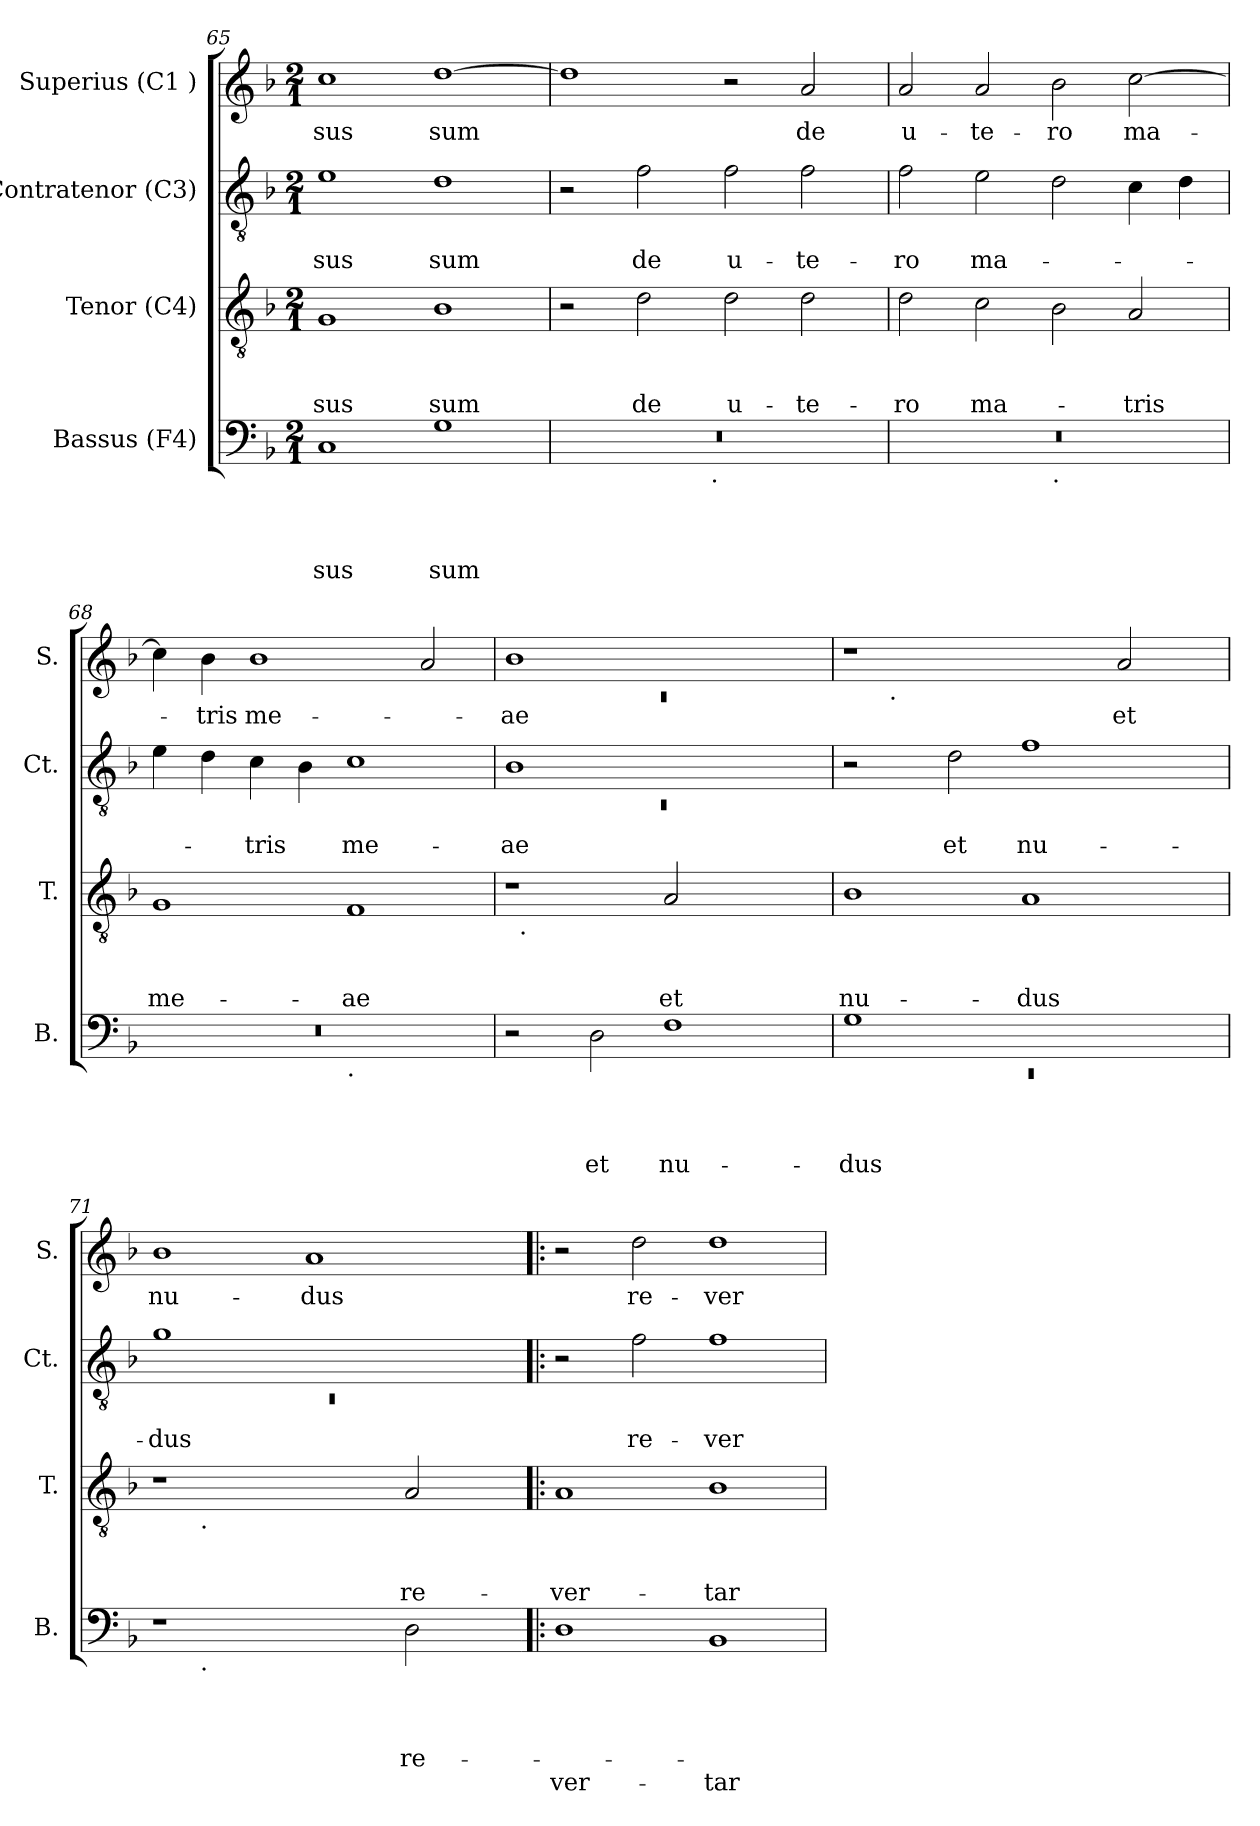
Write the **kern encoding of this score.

**kern	**text	**text	**text	**text	**text	**kern	**text	**text	**text	**kern	**text	**text	**kern	**text
*part4	*part4	*part4	*part4	*part4	*part4	*part3	*part3	*part3	*part3	*part2	*part2	*part2	*part1	*part1
*staff4	*staff4	*staff4	*staff4	*staff4	*staff4	*staff3	*staff3	*staff3	*staff3	*staff2	*staff2	*staff2	*staff1	*staff1
*I"Bassus (F4)	*	*	*	*	*	*I"Tenor (C4)	*	*	*	*I"Contratenor (C3)	*	*	*I"Superius (C1 )	*
*I'B.	*	*	*	*	*	*I'T.	*	*	*	*I'Ct.	*	*	*I'S.	*
*clefF4	*	*	*	*	*	*clefGv2	*	*	*	*clefGv2	*	*	*clefG2	*
*k[b-]	*	*	*	*	*	*k[b-]	*	*	*	*k[b-]	*	*	*k[b-]	*
*F:	*	*	*	*	*	*F:	*	*	*	*F:	*	*	*F:	*
*M2/1	*	*	*	*	*	*M2/1	*	*	*	*M2/1	*	*	*M2/1	*
=65	=65	=65	=65	=65	=65	=65	=65	=65	=65	=65	=65	=65	=65	=65
!	!	!	!	!LO:LY:b	!	!	!	!	!LO:LY:b	!	!	!LO:LY:b	!	!LO:LY:b
1C	.	.	.	-sus	.	1G	.	.	-sus	1e	.	-sus	1cc	-sus
!	!	!	!	!LO:LY:b	!	!	!	!	!LO:LY:b	!	!	!LO:LY:b	!	!LO:LY:b
1G	.	.	.	sum	.	1B-	.	.	sum	1d	.	sum	[>1dd	sum
=66	=66	=66	=66	=66	=66	=66	=66	=66	=66	=66	=66	=66	=66	=66
*^	*	*	*	*	*	*	*	*	*	*	*	*	*	*
0r	2ryy	.	.	.	.	.	2r	.	.	.	2r	.	.	1dd]	.
!	!	!	!	!	!	!	!	!	!	!LO:LY:b	!	!	!LO:LY:b	!	!
.	4...ryy	.	.	.	.	.	2d\	.	.	de	2f\	.	de	.	.
!	!LO:TX:b:t=.	!	!	!	!	!	!	!	!	!	!	!	!	!	!
.	1ryy	.	.	.	.	.	.	.	.	.	.	.	.	.	.
!	!	!	!	!	!	!	!	!	!	!LO:LY:b	!	!	!LO:LY:b	!	!
.	.	.	.	.	.	.	2d\	.	.	u-	2f\	.	u-	2r	.
!	!	!	!	!	!	!	!	!	!	!LO:LY:b	!	!	!LO:LY:b	!	!LO:LY:b
.	.	.	.	.	.	.	2d\	.	.	-te-	2f\	.	-te-	2a/	de
.	32ryy	.	.	.	.	.	.	.	.	.	.	.	.	.	.
!!LO:LB:g=z
=67	=67	=67	=67	=67	=67	=67	=67	=67	=67	=67	=67	=67	=67	=67	=67
!	!	!	!	!	!	!	!	!	!	!LO:LY:b	!	!	!LO:LY:b	!	!LO:LY:b
0r	1ryy	.	.	.	.	.	2d\	.	.	-ro	2f\	.	-ro	2a/	u-
!	!	!	!	!	!	!	!	!	!	!LO:LY:b	!	!	!LO:LY:b	!	!LO:LY:b
.	.	.	.	.	.	.	2c\	.	.	ma-	2e\	.	ma-	2a/	-te-
!	!LO:TX:b:t=.	!	!	!	!	!	!	!	!	!	!	!	!	!	!
!	!	!	!	!	!	!	!	!	!	!	!	!	!	!	!LO:LY:b
.	1ryy	.	.	.	.	.	2B-\	.	.	.	2d\	.	.	2b-\	-ro
!	!	!	!	!	!	!	!	!	!	!LO:LY:b	!	!	!	!	!LO:LY:b
.	.	.	.	.	.	.	2A/	.	.	-tris	4c\	.	.	[>2cc\	ma-
.	.	.	.	.	.	.	.	.	.	.	4d\	.	.	.	.
=68	=68	=68	=68	=68	=68	=68	=68	=68	=68	=68	=68	=68	=68	=68	=68
!	!	!	!	!	!	!	!	!	!	!LO:LY:b	!	!	!	!	!
0r	1ryy	.	.	.	.	.	1G	.	.	me-	4e\	.	.	4cc\]	.
!	!	!	!	!	!	!	!	!	!	!	!	!	!	!	!LO:LY:b
.	.	.	.	.	.	.	.	.	.	.	4d\	.	.	4b-\	-tris
!	!	!	!	!	!	!	!	!	!	!	!	!	!LO:LY:b	!	!LO:LY:b
.	.	.	.	.	.	.	.	.	.	.	4c\	.	-tris	1b-	me-
.	.	.	.	.	.	.	.	.	.	.	4B-\	.	.	.	.
!	!LO:TX:b:t=.	!	!	!	!	!	!	!	!	!	!	!	!	!	!
!	!	!	!	!	!	!	!	!	!	!LO:LY:b	!	!	!LO:LY:b	!	!
.	1ryy	.	.	.	.	.	1F	.	.	-ae	1c	.	me-	.	.
.	.	.	.	.	.	.	.	.	.	.	.	.	.	2a/	.
=69	=69	=69	=69	=69	=69	=69	=69	=69	=69	=69	=69	=69	=69	=69	=69
*	*	*	*	*	*	*	*	*	*	*	*^	*	*	*^	*
!	!	!	!	!	!	!	!	!	!	!	!	!LO:N:vis=1	!	!LO:LY:b	!	!LO:N:vis=1	!LO:LY:b
*v	*v	*	*	*	*	*	*^	*	*	*	*	*	*	*	*	*	*
2r	.	.	.	.	.	1r	32ryy	.	.	.	1B-	0rC	.	-ae	1b-	0rc	-ae
!	!	!	!	!	!	!	!LO:TX:b:t=.	!	!	!	!	!	!	!	!	!	!
.	.	.	.	.	.	.	1ryy	.	.	.	.	.	.	.	.	.	.
!	!	!	!	!LO:LY:b	!	!	!	!	!	!	!	!	!	!	!	!	!
2D\	.	.	.	et	.	.	.	.	.	.	.	.	.	.	.	.	.
!	!	!	!	!LO:LY:b	!	!	!	!	!	!LO:LY:b	!	!	!	!	!	!	!
1F	.	.	.	nu-	.	2A/	.	.	.	et	1ryy	.	.	.	1ryy	.	.
.	.	.	.	.	.	.	2ryy	.	.	.	.	.	.	.	.	.	.
.	.	.	.	.	.	2ryy	.	.	.	.	.	.	.	.	.	.	.
.	.	.	.	.	.	.	4...ryy	.	.	.	.	.	.	.	.	.	.
=70	=70	=70	=70	=70	=70	=70	=70	=70	=70	=70	=70	=70	=70	=70	=70	=70	=70
*^	*	*	*	*	*	*	*	*	*	*	*	*	*	*	*	*	*
!	!LO:N:vis=1	!	!	!	!LO:LY:b	!	!	!	!	!	!LO:LY:b	!	!	!	!	!	!	!
*	*	*	*	*	*	*	*v	*v	*	*	*	*	*	*	*	*	*	*
*	*	*	*	*	*	*	*	*	*	*	*v	*v	*	*	*	*	*
1G	0rEE	.	.	.	-dus	.	1B-	.	.	nu-	2r	.	.	1r	8ryy	.
.	.	.	.	.	.	.	.	.	.	.	.	.	.	.	32ryy	.
!	!	!	!	!	!	!	!	!	!	!	!	!	!	!	!LO:TX:b:t=.	!
.	.	.	.	.	.	.	.	.	.	.	.	.	.	.	1ryy	.
!	!	!	!	!	!	!	!	!	!	!	!	!	!LO:LY:b	!	!	!
.	.	.	.	.	.	.	.	.	.	.	2d\	.	et	.	.	.
!	!	!	!	!	!	!	!	!	!	!LO:LY:b	!	!	!LO:LY:b	!	!	!
1ryy	.	.	.	.	.	.	1A	.	.	-dus	1f	.	nu-	2ryy	.	.
.	.	.	.	.	.	.	.	.	.	.	.	.	.	.	2ryy	.
!	!	!	!	!	!	!	!	!	!	!	!	!	!	!	!	!LO:LY:b
.	.	.	.	.	.	.	.	.	.	.	.	.	.	2a/	.	et
.	.	.	.	.	.	.	.	.	.	.	.	.	.	.	4ryy	.
.	.	.	.	.	.	.	.	.	.	.	.	.	.	.	16.ryy	.
=71	=71	=71	=71	=71	=71	=71	=71	=71	=71	=71	=71	=71	=71	=71	=71	=71
*	*	*	*	*	*	*	*	*	*	*	*^	*	*	*	*	*
!	!	!	!	!	!	!	!	!	!	!	!	!LO:N:vis=1	!	!LO:LY:b	!	!	!LO:LY:b
*	*	*	*	*	*	*	*^	*	*	*	*	*	*	*	*v	*v	*
1r	8ryy	.	.	.	.	.	1r	8ryy	.	.	.	1g	0rC	.	-dus	1b-	nu-
.	32ryy	.	.	.	.	.	.	32ryy	.	.	.	.	.	.	.	.	.
!	!	!	!	!	!	!	!	!LO:TX:b:t=.	!	!	!	!	!	!	!	!	!
!	!LO:TX:b:t=.	!	!	!	!	!	!	!	!	!	!	!	!	!	!	!	!
.	1ryy	.	.	.	.	.	.	1ryy	.	.	.	.	.	.	.	.	.
!	!	!	!	!	!	!	!	!	!	!	!	!	!	!	!	!	!LO:LY:b
2ryy	.	.	.	.	.	.	2ryy	.	.	.	.	1ryy	.	.	.	1a	-dus
.	2ryy	.	.	.	.	.	.	2ryy	.	.	.	.	.	.	.	.	.
!	!	!	!	!	!LO:LY:b	!	!	!	!	!	!LO:LY:b	!	!	!	!	!	!
2D\	.	.	.	.	re-	.	2A/	.	.	.	re-	.	.	.	.	.	.
.	4ryy	.	.	.	.	.	.	4ryy	.	.	.	.	.	.	.	.	.
.	16.ryy	.	.	.	.	.	.	16.ryy	.	.	.	.	.	.	.	.	.
!!LO:PB:g=z
=72!|:	=72!|:	=72!|:	=72!|:	=72!|:	=72!|:	=72!|:	=72!|:	=72!|:	=72!|:	=72!|:	=72!|:	=72!|:	=72!|:	=72!|:	=72!|:	=72!|:	=72!|:
!	!	!	!	!	!	!LO:LY:b	!	!	!	!	!LO:LY:b	!	!	!	!	!	!
*v	*v	*	*	*	*	*	*	*	*	*	*	*v	*v	*	*	*	*
*	*	*	*	*	*	*v	*v	*	*	*	*	*	*	*	*
1D	.	.	.	.	ver-	1A	.	.	-ver-	2r	.	.	2r	.
!	!	!	!	!	!	!	!	!	!	!	!	!LO:LY:b	!	!LO:LY:b
.	.	.	.	.	.	.	.	.	.	2f\	.	re-	2dd\	re-
!	!	!	!	!	!LO:LY:b	!	!	!	!LO:LY:b	!	!	!LO:LY:b	!	!LO:LY:b
1BB-	.	.	.	.	-tar	1B-	.	.	-tar	1f	.	-ver-	1dd	-ver-
=	=	=	=	=	=	=	=	=	=	=	=	=	=	=
*-	*-	*-	*-	*-	*-	*-	*-	*-	*-	*-	*-	*-	*-	*-
